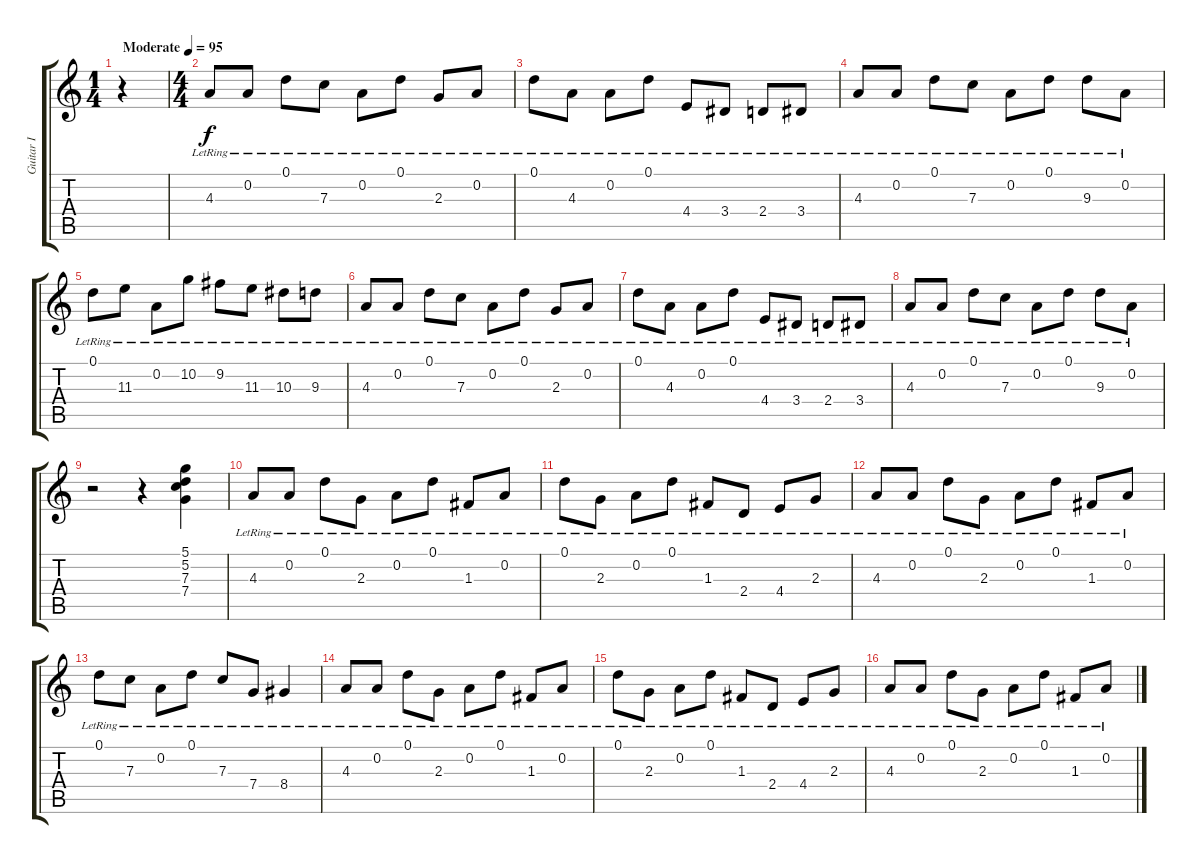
\track ("Guitar I" "Guitar I") {instrument acousticguitarsteel}
\staff {score tabs}
\tuning (D4 A3 F3 C3 G2 D2) {hide}
\ts (1 4)
\tempo (95 "Moderate")
\clef g2
\ks c
r.4{dy f instrument acousticguitarsteel} |
\ts (4 4)
4.3{lr}.8{volume 8 instrument sitar} 0.2{lr}.8 0.1{lr}.8 7.3{lr}.8 0.2{lr}.8 0.1{lr}.8 2.3{lr}.8 0.2{lr}.8 |
0.1{lr}.8 4.3{lr}.8 0.2{lr}.8 0.1{lr}.8 4.4{lr}.8 3.4{lr}.8 2.4{lr}.8 3.4{lr}.8 |
4.3{lr}.8 0.2{lr}.8 0.1{lr}.8 7.3{lr}.8 0.2{lr}.8 0.1{lr}.8 9.3{lr}.8 0.2{lr}.8 |
0.1{lr}.8 11.3{lr}.8 0.2{lr}.8 10.2{lr}.8 9.2{lr}.8 11.3{lr}.8 10.3{lr}.8 9.3{lr}.8 |
4.3{lr}.8 0.2{lr}.8 0.1{lr}.8 7.3{lr}.8 0.2{lr}.8 0.1{lr}.8 2.3{lr}.8 0.2{lr}.8 |
0.1{lr}.8 4.3{lr}.8 0.2{lr}.8 0.1{lr}.8 4.4{lr}.8 3.4{lr}.8 2.4{lr}.8 3.4{lr}.8 |
4.3{lr}.8 0.2{lr}.8 0.1{lr}.8 7.3{lr}.8 0.2{lr}.8 0.1{lr}.8 9.3{lr}.8 0.2{lr}.8 |
r.2 r.4 (5.1 5.2 7.3 7.4).4 |
4.3{lr}.8 0.2{lr}.8 0.1{lr}.8 2.3{lr}.8 0.2{lr}.8 0.1{lr}.8 1.3{lr}.8 0.2{lr}.8 |
0.1{lr}.8 2.3{lr}.8 0.2{lr}.8 0.1{lr}.8 1.3{lr}.8 2.4{lr}.8 4.4{lr}.8 2.3{lr}.8 |
4.3{lr}.8 0.2{lr}.8 0.1{lr}.8 2.3{lr}.8 0.2{lr}.8 0.1{lr}.8 1.3{lr}.8 0.2{lr}.8 |
0.1{lr}.8 7.3{lr}.8 0.2{lr}.8 0.1{lr}.8 7.3{lr}.8 7.4{lr}.8 8.4{lr}.4 |
4.3{lr}.8 0.2{lr}.8 0.1{lr}.8 2.3{lr}.8 0.2{lr}.8 0.1{lr}.8 1.3{lr}.8 0.2{lr}.8 |
0.1{lr}.8 2.3{lr}.8 0.2{lr}.8 0.1{lr}.8 1.3{lr}.8 2.4{lr}.8 4.4{lr}.8 2.3{lr}.8 |
4.3{lr}.8 0.2{lr}.8 0.1{lr}.8 2.3{lr}.8 0.2{lr}.8 0.1{lr}.8 1.3{lr}.8 0.2{lr}.8
